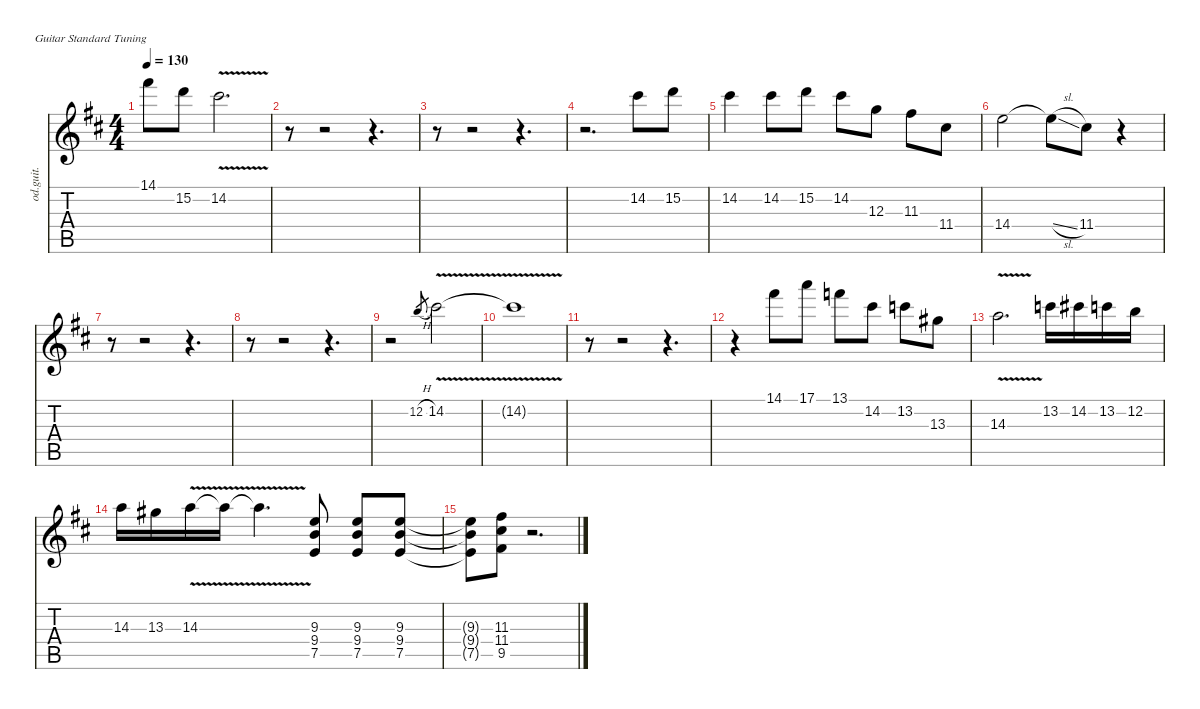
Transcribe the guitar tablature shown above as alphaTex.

\defaultSystemsLayout 4
\hideDynamics
\bracketExtendMode nobrackets
\otherSystemsTrackNameOrientation horizontal
\track ("Al - Electric Guitar" "od.guit.") {instrument overdrivenguitar}
\staff {score tabs}
\tuning (E4 B3 G3 D3 A2 E2)
\ts (4 4)
\tempo 130
\clef g2
\ks d
14.1{acc #}.8{dy f beam Down} 15.2{acc forcenatural}.8{beam Down} 14.2{v acc #}.2{d beam Down} |
r.8{beam Down} r.2{beam Down} r.4{d beam Down} |
r.8{beam Down} r.2{beam Down} r.4{d beam Down} |
r.2{d beam Down} 14.2{acc #}.8{beam Down} 15.2{acc forcenatural}.8{beam Down} |
14.2{acc #}.4{beam Down} 14.2{acc #}.8{beam Down} 15.2{acc forcenatural}.8{beam Down} 14.2{acc #}.8{beam Down} 12.3{acc forcenatural}.8{beam Down} 11.3{acc #}.8{beam Down} 11.4{acc #}.8{beam Down} |
14.4{acc forcenatural}.2{beam Down} 14.4{sl t acc forcenatural}.8{beam Down} 11.4{acc #}.8{beam Down} r.4{beam Down} |
r.8{beam Down} r.2{beam Down} r.4{d beam Down} |
r.8{beam Down} r.2{beam Down} r.4{d beam Down} |
r.2{beam Down} 12.2{h acc forcenatural}.8{gr dy mf beam Up} 14.2{v acc #}.2{dy f beam Down} |
14.2{v t acc #}.1{beam Down} |
r.8{beam Down} r.2{beam Down} r.4{d beam Down} |
r.4{beam Down} 14.1{acc #}.8{beam Down} 17.1{acc forcenatural}.8{beam Down} 13.1{acc forcenatural}.8{beam Down} 14.2{acc #}.8{beam Down} 13.2{acc forcenatural}.8{beam Down} 13.3{acc #}.8{beam Down} |
14.3{v acc forcenatural}.2{d beam Down} 13.2{acc forcenatural}.16{beam Down} 14.2{acc #}.16{beam Down} 13.2{acc forcenatural}.16{beam Down} 12.2{acc forcenatural}.16{beam Down} |
14.3{acc forcenatural}.16{beam Down} 13.3{acc #}.16{beam Down} 14.3{v acc forcenatural}.16{beam Down} 14.3{v t acc forcenatural}.16{beam Down} 14.3{v t acc forcenatural}.4{d beam Down} (9.3{acc forcenatural} 9.4{acc forcenatural} 7.5{acc forcenatural}).8{beam Up} (9.3{acc forcenatural} 9.4{acc forcenatural} 7.5{acc forcenatural}).8{beam Up} (9.3{acc forcenatural} 9.4{acc forcenatural} 7.5{acc forcenatural}).8{beam Up} |
(9.3{t acc forcenatural} 9.4{t acc forcenatural} 7.5{t acc forcenatural}).8{beam Down} (11.3{acc #} 11.4{acc #} 9.5{acc #}).8{beam Down} r.2{d beam Down}
